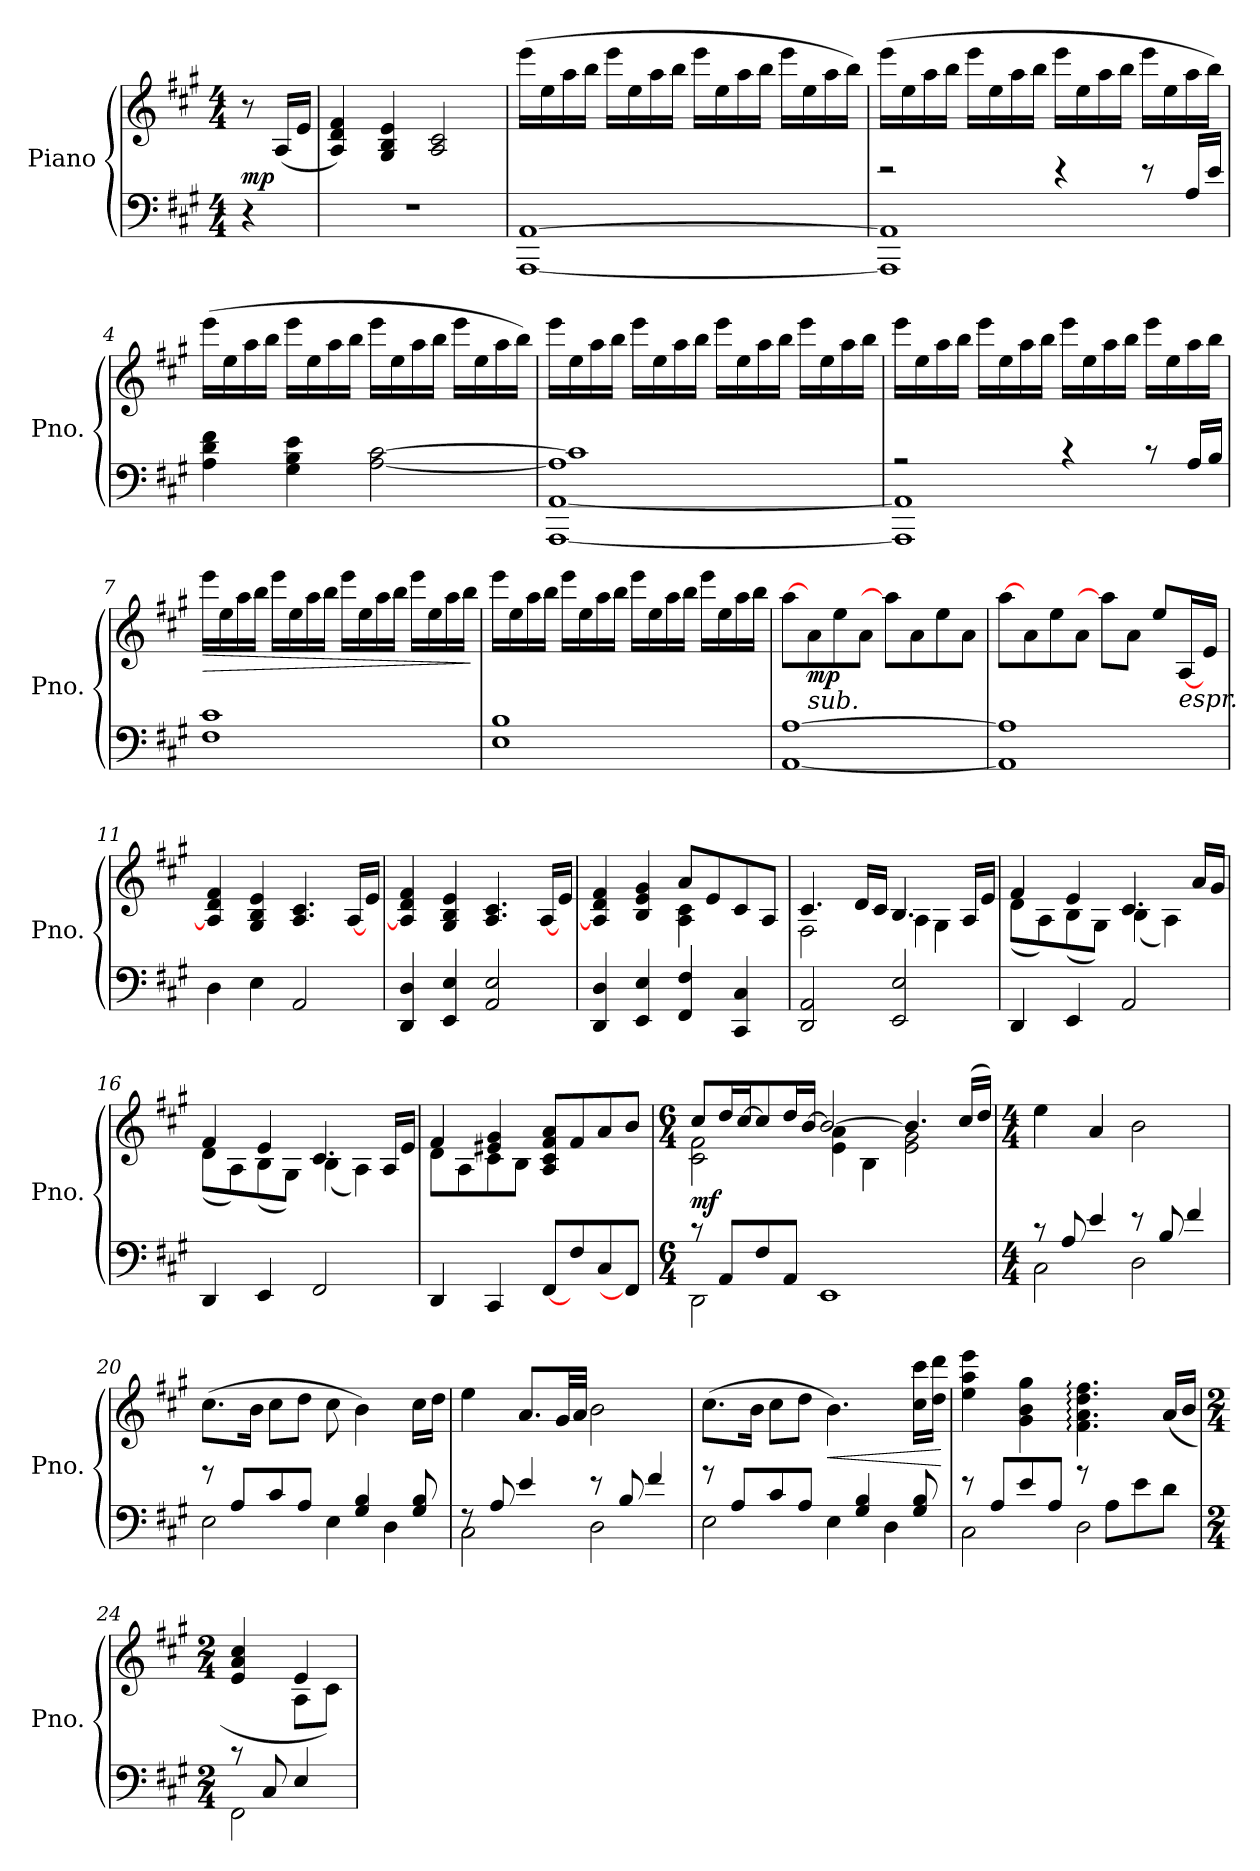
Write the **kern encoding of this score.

**kern	**kern	**dynam
*part1	*part1	*part1
*staff2	*staff1	*staff1/2
*I"Piano	*	*
*I'Pno.	*	*
*clefF4	*clefG2	*
*k[f#c#g#]	*k[f#c#g#]	*
*M4/4	*M4/4	*
=	=	=
!	!	!LO:DY:a=2
4r	8r	mp
*	*MM100	*
.	(16A/LL	.
.	16e/JJ	.
=1	=1	=1
1r	4A/ 4d/ 4f#/)	.
.	4G#/ 4B/ 4e/	.
.	2A/ 2c#/	.
=2	=2	=2
[1AAA [1AA	(16eee\LL	.
.	16ee\	.
.	16aa\	.
.	16bb\JJ	.
.	16eee\LL	.
.	16ee\	.
.	16aa\	.
.	16bb\JJ	.
.	16eee\LL	.
.	16ee\	.
.	16aa\	.
.	16bb\JJ	.
.	16eee\LL	.
.	16ee\	.
.	16aa\	.
.	16bb\JJ)	.
!!LO:LB:g=z
=3	=3	=3
*^	*	*
*	*^	*	*
1AAA]	2re	1AA]	(16eee\LL	.
.	.	.	16ee\	.
.	.	.	16aa\	.
.	.	.	16bb\JJ	.
.	.	.	16eee\LL	.
.	.	.	16ee\	.
.	.	.	16aa\	.
.	.	.	16bb\JJ	.
.	4re	.	16eee\LL	.
.	.	.	16ee\	.
.	.	.	16aa\	.
.	.	.	16bb\JJ	.
.	8re	.	16eee\LL	.
.	.	.	16ee\	.
.	16A/LL	.	16aa\	.
.	16e/JJ	.	16bb\JJ)	.
*v	*v	*v	*	*
=4	=4	=4
4A\ 4d\ 4f#\	(16eee\LL	.
.	16ee\	.
.	16aa\	.
.	16bb\JJ	.
4G#\ 4B\ 4e\	16eee\LL	.
.	16ee\	.
.	16aa\	.
.	16bb\JJ	.
[2A\ [2c#\	16eee\LL	.
.	16ee\	.
.	16aa\	.
.	16bb\JJ	.
.	16eee\LL	.
.	16ee\	.
.	16aa\	.
.	16bb\JJ)	.
!!LO:LB:g=z
=5	=5	=5
*^	*	*
*	*^	*	*
1A]	[1AAA [1AA	1c#]	16eee\LL	.
.	.	.	16ee\	.
.	.	.	16aa\	.
.	.	.	16bb\JJ	.
.	.	.	16eee\LL	.
.	.	.	16ee\	.
.	.	.	16aa\	.
.	.	.	16bb\JJ	.
.	.	.	16eee\LL	.
.	.	.	16ee\	.
.	.	.	16aa\	.
.	.	.	16bb\JJ	.
.	.	.	16eee\LL	.
.	.	.	16ee\	.
.	.	.	16aa\	.
.	.	.	16bb\JJ	.
*	*v	*v	*	*
=6	=6	=6	=6
2r	1AAA] 1AA]	16eee\LL	.
.	.	16ee\	.
.	.	16aa\	.
.	.	16bb\JJ	.
.	.	16eee\LL	.
.	.	16ee\	.
.	.	16aa\	.
.	.	16bb\JJ	.
4r	.	16eee\LL	.
.	.	16ee\	.
.	.	16aa\	.
.	.	16bb\JJ	.
8r	.	16eee\LL	.
.	.	16ee\	.
16A/LL	.	16aa\	.
16B/JJ	.	16bb\JJ	.
*v	*v	*	*
!!LO:LB:g=z
=7	=7	=7
!	!	!LO:HP:b
1F# 1c#	16eee\LL	>
.	16ee\	.
.	16aa\	.
.	16bb\JJ	.
.	16eee\LL	.
.	16ee\	.
.	16aa\	.
.	16bb\JJ	.
.	16eee\LL	.
.	16ee\	.
.	16aa\	.
.	16bb\JJ	.
.	16eee\LL	.
.	16ee\	.
.	16aa\	.
.	16bb\JJ	.
.	.	]
=8	=8	=8
1E 1B	16eee\LL	.
.	16ee\	.
.	16aa\	.
.	16bb\JJ	.
.	16eee\LL	.
.	16ee\	.
.	16aa\	.
.	16bb\JJ	.
.	16eee\LL	.
.	16ee\	.
.	16aa\	.
.	16bb\JJ	.
.	16eee\LL	.
.	16ee\	.
.	16aa\	.
.	16bb\JJ	.
=9	=9	=9
[1AA [1A	[8aa\L	.
!	!LO:TX:b:i:t=sub.	!
!	!	!LO:DY:b
.	8a\	mp
.	8ee\	.
.	8a\J	.
.	8aa\L]	.
.	8a\	.
.	8ee\	.
.	8a\J	.
!!LO:LB:g=z
=10	=10	=10
1AA] 1A]	[8aa\L	.
.	8a\	.
.	8ee\	.
.	8a\J	.
.	8aa\L]	.
.	8a\J	.
.	8ee/L	.
!	!LO:TX:b:i:t=espr.	!
.	[16A/L	.
.	16e/JJ	.
=11	=11	=11
4D\	4A/] 4d/ 4f#/	.
4E\	4G#/ 4B/ 4e/	.
2AA/	4.A/ 4.c#/	.
.	[16A/LL	.
.	16e/JJ	.
=12	=12	=12
4DD/ 4D/	4A/] 4d/ 4f#/	.
4EE/ 4E/	4G#/ 4B/ 4e/	.
2AA/ 2E/	4.A/ 4.c#/	.
.	[16A/LL	.
.	16e/JJ	.
=13	=13	=13
*	*^	*
4DD/ 4D/	4A/] 4d/ 4f#/	2ryy	.
4EE/ 4E/	4B/ 4e/ 4g#/	.	.
4FF#/ 4F#/	8a/L	4A\ 4c#\	.
.	8e/	.	.
4CC#/ 4C#/	8c#/	4ryy	.
.	8A/J	.	.
=14	=14	=14	=14
2DD/ 2AA/	4.c#/	2F#\	.
.	16d/LL	.	.
.	16c#/JJ	.	.
2EE/ 2E/	4.B/	4A\	.
.	.	4G#\	.
.	16A/LL	.	.
.	16e/JJ	.	.
!!LO:PB:g=z	!!
=15	=15	=15	=15
4DD/	4f#/	(8d\L	.
.	.	8A\)	.
4EE/	4e/	(8B\	.
.	.	8G#\J)	.
2AA/	4.c#/	(4B\	.
.	.	4A\)	.
.	16a/LL	.	.
.	16g#/JJ	.	.
=16	=16	=16	=16
4DD/	4f#/	(8d\L	.
.	.	8A\)	.
4EE/	4e/	(8B\	.
.	.	8G#\J)	.
2FF#/	4.c#/	(4B\	.
.	.	4A\)	.
.	16A/LL	.	.
.	16e/JJ	.	.
=17	=17	=17	=17
4DD/	4f#/	8d\L	.
.	.	8A\	.
4CC#/	4e#X/ 4g#/	8c#\	.
.	.	8B\J	.
[8FF#/L	8A/ 8c#/ 8f#/ 8a/L	2ryy	.
8F#/	8f#/	.	.
8C#/	8a/	.	.
8FF#/J]	8b/J	.	.
!!LO:LB:g=z	!!
=18	=18	=18	=18
*M6/4	*M6/4	*	*
*^	*	*	*
!	!	!	!	!LO:DY:a=2
2DD\	8rc	8cc#/L	2c#\ 2f#\	mf
.	8AA/L	16dd/L	.	.
.	.	[16cc#/J	.	.
.	8F#/	8cc#/]	.	.
.	8AA/J	16dd/L	.	.
.	.	[16b/JJ	.	.
1EE	1ryy	2b/_	4e\ 4a\	.
.	.	.	4B\	.
.	.	4.b/]	2e\ 2g#\	.
.	.	(16cc#/LL	.	.
.	.	16dd/JJ)	.	.
*	*	*v	*v	*
=19	=19	=19	=19
*M4/4	*	*M4/4	*
8r	2C#\	4ee\	.
8A/	.	.	.
4e/	.	4a/	.
2D\	8re	2b\	.
.	8B/	.	.
.	4f#/	.	.
=20	=20	=20	=20
2E\	8rg	(8.cc#\L	.
.	8A/L	.	.
.	.	16b\Jk	.
.	8c#/	8cc#\L	.
.	8A/J	8dd\J	.
4E\	8ryy	8cc#\	.
.	4G#/ 4B/	4b\)	.
4D\	.	.	.
.	8G#/ 8B/	16cc#\LL	.
.	.	16dd\JJ	.
=21	=21	=21	=21
8rF	2C#\	4ee\	.
8A/	.	.	.
4e/	.	8.a/L	.
.	.	32g#/LL	.
.	.	32a/JJJ	.
2D\	8re	2b\	.
.	8B/	.	.
.	4f#/	.	.
!!LO:LB:g=z
=22	=22	=22	=22
2E\	8rg	(8.cc#\L	.
.	8A/L	.	.
.	.	16b\Jk	.
.	8c#/	8cc#\L	.
.	8A/J	8dd\J	.
!	!	!	!LO:HP:b
4E\	8ryy	4.b\)	<
.	4G#/ 4B/	.	.
4D\	.	.	.
.	8G#/ 8B/	16cc#\ 16ccc#\LL	.
.	.	16dd\ 16ddd\JJ	.
*v	*v	*	*
.	.	[
=23	=23	=23
*^	*	*
2C#\	8re	4ee\ 4aa\ 4eee\	.
.	8A/L	.	.
.	8e/	4g#\ 4b\ 4gg#\	.
.	8A/J	.	.
2D\	8rg	4.f#\: 4.a\: 4.dd\: 4.ff#\:	.
.	8A\L	.	.
.	8e\	.	.
.	8d\J	(16a/LL	.
.	.	16b/JJ	.
=24	=24	=24	=24
*M2/4	*	*M2/4	*
*	*	*^	*
2FF#\	8rc	4e/ 4a/ 4cc#/	4ryy	.
.	8C#/	.	.	.
.	4E/	4e/	8A\L	.
.	.	.	8c#\J)	.
*v	*v	*	*	*
*	*v	*v	*
=	=	=
*-	*-	*-
